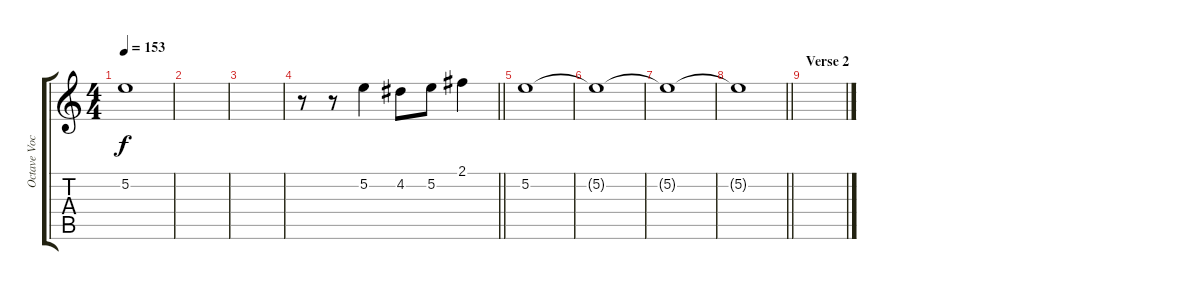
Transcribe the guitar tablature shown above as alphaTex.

\track ("Octave Vocals" "Octave Voc") {instrument acousticguitarsteel}
\staff {score tabs}
\tuning (E4 B3 G3 D3 A2 E2) {hide}
\ts (4 4)
\tempo 153
\clef g2
\ks c
5.2.1{dy f} |
|
|
\barLineRight lightlight
r.8 r.8 5.2.4 4.2.8 5.2.8 2.1.4 |
5.2.1 |
5.2{t}.1 |
5.2{t}.1 |
\barLineRight lightlight
5.2{t}.1 |
\section ("" "Verse 2")
